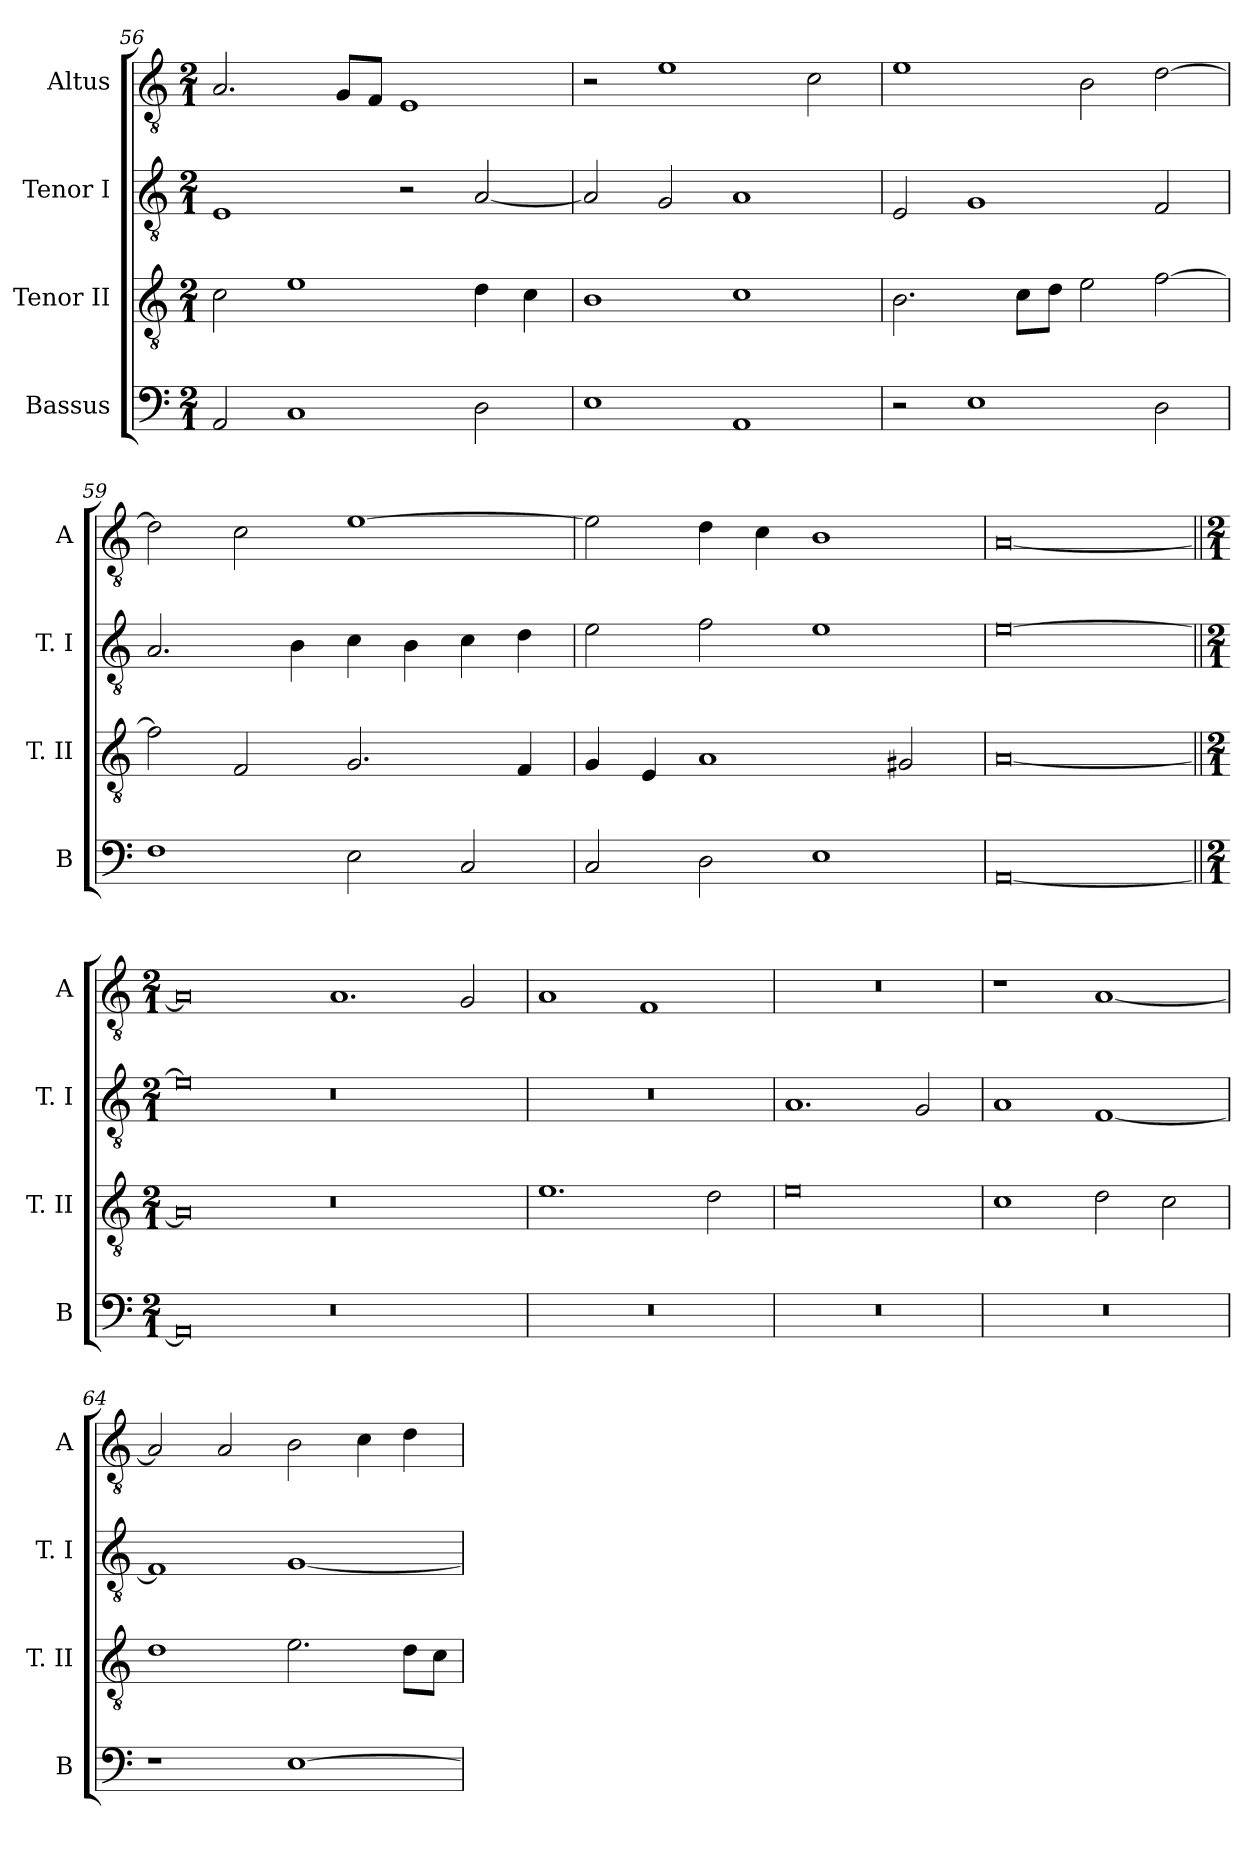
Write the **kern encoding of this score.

**kern	**kern	**kern	**kern
*part4	*part3	*part2	*part1
*staff4	*staff3	*staff2	*staff1
*I"Bassus	*I"Tenor II	*I"Tenor I	*I"Altus
*I'B	*I'T. II	*I'T. I	*I'A
*clefF4	*clefGv2	*clefGv2	*clefGv2
*k[]	*k[]	*k[]	*k[]
*C:	*C:	*C:	*C:
*M2/1	*M2/1	*M2/1	*M2/1
=56	=56	=56	=56
2AA	2c	1E	2.A
1C	1e	.	.
.	.	.	8GL
.	.	.	8FJ
.	.	2r	1E
2D	4d	[2A	.
.	4c	.	.
=57	=57	=57	=57
1E	1B	2A]	2r
.	.	2G	1e
1AA	1c	1A	.
.	.	.	2c
=58	=58	=58	=58
2r	2.B	2E	1e
1E	.	1G	.
.	8cL	.	.
.	8dJ	.	.
.	2e	.	2B
2D	[2f	2F	[2d
=59	=59	=59	=59
1F	2f]	2.A	2d]
.	2F	.	2c
.	.	4B	.
2E	2.G	4c	[1e
.	.	4B	.
2C	.	4c	.
.	4F	4d	.
=60	=60	=60	=60
2C	4G	2e	2e]
.	4E	.	.
2D	1A	2f	4d
.	.	.	4c
1E	.	1e	1B
.	2G#X	.	.
=	=	=	=
[0AA	[0A	[0e	[0A
=||	=||	=||	=||
*M2/1	*M2/1	*M2/1	*M2/1
0AA]	0A]	0e]	0A]
0r	0r	0r	1.A
.	.	.	2G
=61	=61	=61	=61
0r	1.e	0r	1A
.	.	.	1F
.	2d	.	.
=62	=62	=62	=62
0r	0e	1.A	0r
.	.	2G	.
=63	=63	=63	=63
0r	1c	1A	1r
.	2d	[1F	[1A
.	2c	.	.
=64	=64	=64	=64
1r	1d	1F]	2A]
.	.	.	2A
[1E	2.e	[1G	2B
.	.	.	4c
.	8dL	.	4d
.	8cJ	.	.
=	=	=	=
*-	*-	*-	*-
